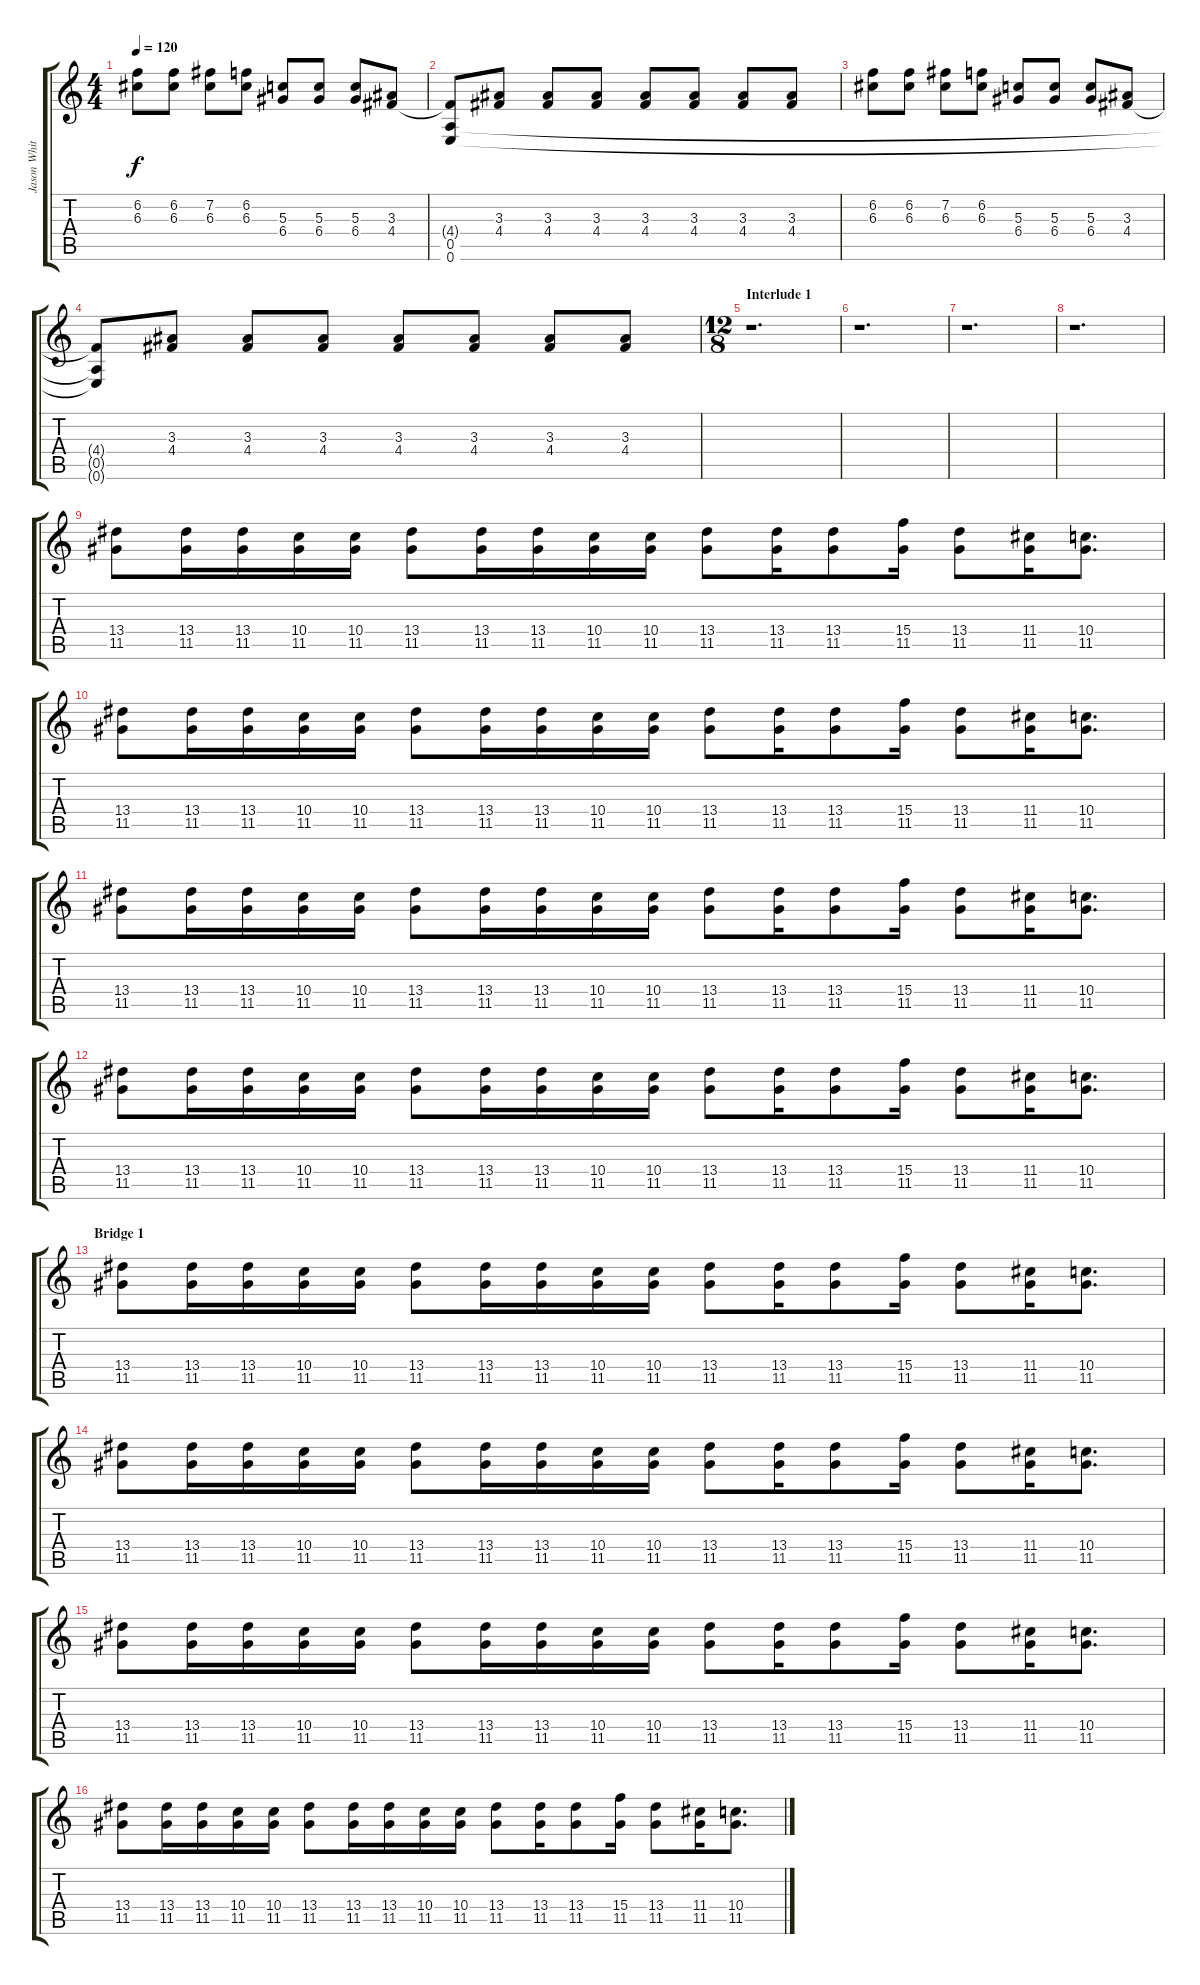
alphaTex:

\track ("Jason White" "Jason Whit") {instrument distortionguitar}
\staff {score tabs}
\tuning (E4 B3 G3 D3 A2 E2) {hide}
\ts (4 4)
\tempo 120
\clef g2
\ks c
(6.2 6.3).8{dy f} (6.2 6.3).8 (7.2 6.3).8 (6.2 6.3).8 (5.3 6.4).8 (5.3 6.4).8 (5.3 6.4).8 (3.3 4.4).8 |
(4.4{t} 0.5{t} 0.6{t}).8 (3.3 4.4).8 (3.3 4.4).8 (3.3 4.4).8 (3.3 4.4).8 (3.3 4.4).8 (3.3 4.4).8 (3.3 4.4).8 |
(6.2 6.3).8 (6.2 6.3).8 (7.2 6.3).8 (6.2 6.3).8 (5.3 6.4).8 (5.3 6.4).8 (5.3 6.4).8 (3.3 4.4).8 |
(4.4{t} 0.5{t} 0.6{t}).8 (3.3 4.4).8 (3.3 4.4).8 (3.3 4.4).8 (3.3 4.4).8 (3.3 4.4).8 (3.3 4.4).8 (3.3 4.4).8 |
\ts (12 8)
\section ("" "Interlude 1")
r.1{d} |
r.1{d} |
r.1{d} |
r.1{d} |
(13.4 11.5).8 (13.4 11.5).16 (13.4 11.5).16 (10.4 11.5).16 (10.4 11.5).16 (13.4 11.5).8 (13.4 11.5).16 (13.4 11.5).16 (10.4 11.5).16 (10.4 11.5).16 (13.4 11.5).8 (13.4 11.5).16 (13.4 11.5).8 (15.4 11.5).16 (13.4 11.5).8 (11.4 11.5).16 (10.4 11.5).8{d} |
(13.4 11.5).8 (13.4 11.5).16 (13.4 11.5).16 (10.4 11.5).16 (10.4 11.5).16 (13.4 11.5).8 (13.4 11.5).16 (13.4 11.5).16 (10.4 11.5).16 (10.4 11.5).16 (13.4 11.5).8 (13.4 11.5).16 (13.4 11.5).8 (15.4 11.5).16 (13.4 11.5).8 (11.4 11.5).16 (10.4 11.5).8{d} |
(13.4 11.5).8 (13.4 11.5).16 (13.4 11.5).16 (10.4 11.5).16 (10.4 11.5).16 (13.4 11.5).8 (13.4 11.5).16 (13.4 11.5).16 (10.4 11.5).16 (10.4 11.5).16 (13.4 11.5).8 (13.4 11.5).16 (13.4 11.5).8 (15.4 11.5).16 (13.4 11.5).8 (11.4 11.5).16 (10.4 11.5).8{d} |
(13.4 11.5).8 (13.4 11.5).16 (13.4 11.5).16 (10.4 11.5).16 (10.4 11.5).16 (13.4 11.5).8 (13.4 11.5).16 (13.4 11.5).16 (10.4 11.5).16 (10.4 11.5).16 (13.4 11.5).8 (13.4 11.5).16 (13.4 11.5).8 (15.4 11.5).16 (13.4 11.5).8 (11.4 11.5).16 (10.4 11.5).8{d} |
\section ("" "Bridge 1")
(13.4 11.5).8 (13.4 11.5).16 (13.4 11.5).16 (10.4 11.5).16 (10.4 11.5).16 (13.4 11.5).8 (13.4 11.5).16 (13.4 11.5).16 (10.4 11.5).16 (10.4 11.5).16 (13.4 11.5).8 (13.4 11.5).16 (13.4 11.5).8 (15.4 11.5).16 (13.4 11.5).8 (11.4 11.5).16 (10.4 11.5).8{d} |
(13.4 11.5).8 (13.4 11.5).16 (13.4 11.5).16 (10.4 11.5).16 (10.4 11.5).16 (13.4 11.5).8 (13.4 11.5).16 (13.4 11.5).16 (10.4 11.5).16 (10.4 11.5).16 (13.4 11.5).8 (13.4 11.5).16 (13.4 11.5).8 (15.4 11.5).16 (13.4 11.5).8 (11.4 11.5).16 (10.4 11.5).8{d} |
(13.4 11.5).8 (13.4 11.5).16 (13.4 11.5).16 (10.4 11.5).16 (10.4 11.5).16 (13.4 11.5).8 (13.4 11.5).16 (13.4 11.5).16 (10.4 11.5).16 (10.4 11.5).16 (13.4 11.5).8 (13.4 11.5).16 (13.4 11.5).8 (15.4 11.5).16 (13.4 11.5).8 (11.4 11.5).16 (10.4 11.5).8{d} |
(13.4 11.5).8 (13.4 11.5).16 (13.4 11.5).16 (10.4 11.5).16 (10.4 11.5).16 (13.4 11.5).8 (13.4 11.5).16 (13.4 11.5).16 (10.4 11.5).16 (10.4 11.5).16 (13.4 11.5).8 (13.4 11.5).16 (13.4 11.5).8 (15.4 11.5).16 (13.4 11.5).8 (11.4 11.5).16 (10.4 11.5).8{d}
